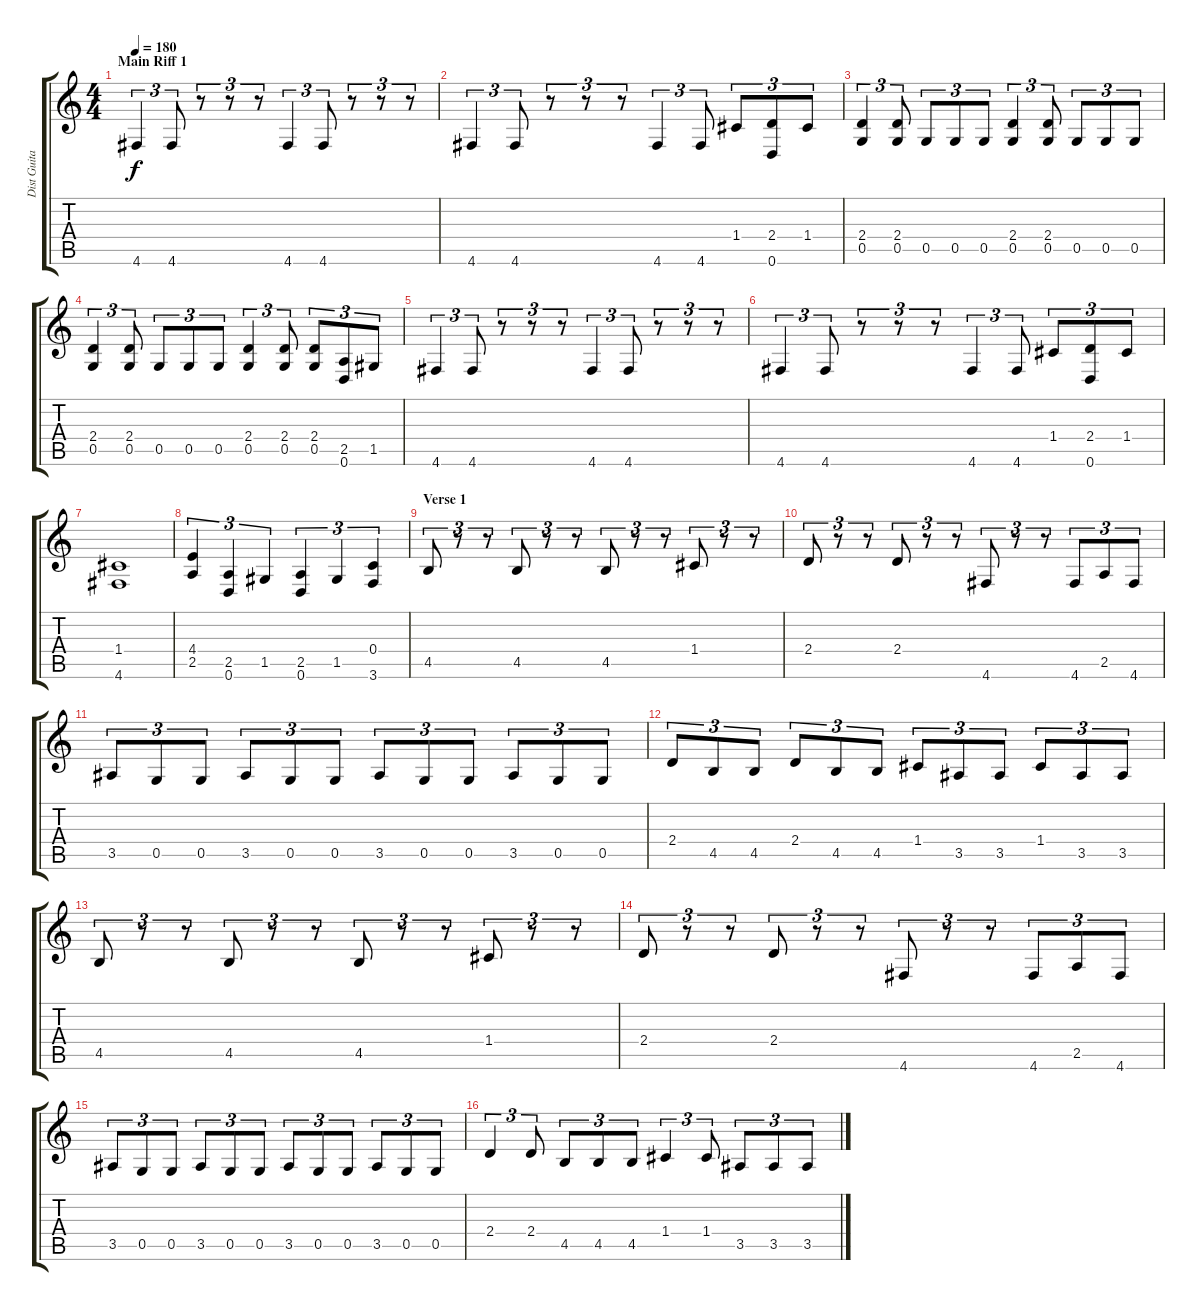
\track ("Dist Guitar 2" "Dist Guita") {instrument distortionguitar}
\staff {score tabs}
\tuning (D4 A3 F3 C3 G2 D2) {hide}
\ts (4 4)
\section ("" "Main Riff 1")
\tempo 180
\clef g2
\ks c
4.6.4{tu (3 2) dy f} 4.6.8{tu (3 2)} r.8{tu (3 2)} r.8{tu (3 2)} r.8{tu (3 2)} 4.6.4{tu (3 2)} 4.6.8{tu (3 2)} r.8{tu (3 2)} r.8{tu (3 2)} r.8{tu (3 2)} |
4.6.4{tu (3 2)} 4.6.8{tu (3 2)} r.8{tu (3 2)} r.8{tu (3 2)} r.8{tu (3 2)} 4.6.4{tu (3 2)} 4.6.8{tu (3 2)} 1.4.8{tu (3 2)} (2.4 0.6).8{tu (3 2)} 1.4.8{tu (3 2)} |
(2.4 0.5).4{tu (3 2)} (2.4 0.5).8{tu (3 2)} 0.5.8{tu (3 2)} 0.5.8{tu (3 2)} 0.5.8{tu (3 2)} (2.4 0.5).4{tu (3 2)} (2.4 0.5).8{tu (3 2)} 0.5.8{tu (3 2)} 0.5.8{tu (3 2)} 0.5.8{tu (3 2)} |
(2.4 0.5).4{tu (3 2)} (2.4 0.5).8{tu (3 2)} 0.5.8{tu (3 2)} 0.5.8{tu (3 2)} 0.5.8{tu (3 2)} (2.4 0.5).4{tu (3 2)} (2.4 0.5).8{tu (3 2)} (2.4 0.5).8{tu (3 2)} (2.5 0.6).8{tu (3 2)} 1.5.8{tu (3 2)} |
4.6.4{tu (3 2)} 4.6.8{tu (3 2)} r.8{tu (3 2)} r.8{tu (3 2)} r.8{tu (3 2)} 4.6.4{tu (3 2)} 4.6.8{tu (3 2)} r.8{tu (3 2)} r.8{tu (3 2)} r.8{tu (3 2)} |
4.6.4{tu (3 2)} 4.6.8{tu (3 2)} r.8{tu (3 2)} r.8{tu (3 2)} r.8{tu (3 2)} 4.6.4{tu (3 2)} 4.6.8{tu (3 2)} 1.4.8{tu (3 2)} (2.4 0.6).8{tu (3 2)} 1.4.8{tu (3 2)} |
(1.4 4.6).1 |
(4.4 2.5).4{tu (3 2)} (2.5 0.6).4{tu (3 2)} 1.5.4{tu (3 2)} (2.5 0.6).4{tu (3 2)} 1.5.4{tu (3 2)} (0.4 3.6).4{tu (3 2)} |
\section ("" "Verse 1")
4.5.8{tu (3 2)} r.8{tu (3 2)} r.8{tu (3 2)} 4.5.8{tu (3 2)} r.8{tu (3 2)} r.8{tu (3 2)} 4.5.8{tu (3 2)} r.8{tu (3 2)} r.8{tu (3 2)} 1.4.8{tu (3 2)} r.8{tu (3 2)} r.8{tu (3 2)} |
2.4.8{tu (3 2)} r.8{tu (3 2)} r.8{tu (3 2)} 2.4.8{tu (3 2)} r.8{tu (3 2)} r.8{tu (3 2)} 4.6.8{tu (3 2)} r.8{tu (3 2)} r.8{tu (3 2)} 4.6.8{tu (3 2)} 2.5.8{tu (3 2)} 4.6.8{tu (3 2)} |
3.5.8{tu (3 2)} 0.5.8{tu (3 2)} 0.5.8{tu (3 2)} 3.5.8{tu (3 2)} 0.5.8{tu (3 2)} 0.5.8{tu (3 2)} 3.5.8{tu (3 2)} 0.5.8{tu (3 2)} 0.5.8{tu (3 2)} 3.5.8{tu (3 2)} 0.5.8{tu (3 2)} 0.5.8{tu (3 2)} |
2.4.8{tu (3 2)} 4.5.8{tu (3 2)} 4.5.8{tu (3 2)} 2.4.8{tu (3 2)} 4.5.8{tu (3 2)} 4.5.8{tu (3 2)} 1.4.8{tu (3 2)} 3.5.8{tu (3 2)} 3.5.8{tu (3 2)} 1.4.8{tu (3 2)} 3.5.8{tu (3 2)} 3.5.8{tu (3 2)} |
4.5.8{tu (3 2)} r.8{tu (3 2)} r.8{tu (3 2)} 4.5.8{tu (3 2)} r.8{tu (3 2)} r.8{tu (3 2)} 4.5.8{tu (3 2)} r.8{tu (3 2)} r.8{tu (3 2)} 1.4.8{tu (3 2)} r.8{tu (3 2)} r.8{tu (3 2)} |
2.4.8{tu (3 2)} r.8{tu (3 2)} r.8{tu (3 2)} 2.4.8{tu (3 2)} r.8{tu (3 2)} r.8{tu (3 2)} 4.6.8{tu (3 2)} r.8{tu (3 2)} r.8{tu (3 2)} 4.6.8{tu (3 2)} 2.5.8{tu (3 2)} 4.6.8{tu (3 2)} |
3.5.8{tu (3 2)} 0.5.8{tu (3 2)} 0.5.8{tu (3 2)} 3.5.8{tu (3 2)} 0.5.8{tu (3 2)} 0.5.8{tu (3 2)} 3.5.8{tu (3 2)} 0.5.8{tu (3 2)} 0.5.8{tu (3 2)} 3.5.8{tu (3 2)} 0.5.8{tu (3 2)} 0.5.8{tu (3 2)} |
2.4.4{tu (3 2)} 2.4.8{tu (3 2)} 4.5.8{tu (3 2)} 4.5.8{tu (3 2)} 4.5.8{tu (3 2)} 1.4.4{tu (3 2)} 1.4.8{tu (3 2)} 3.5.8{tu (3 2)} 3.5.8{tu (3 2)} 3.5.8{tu (3 2)}
